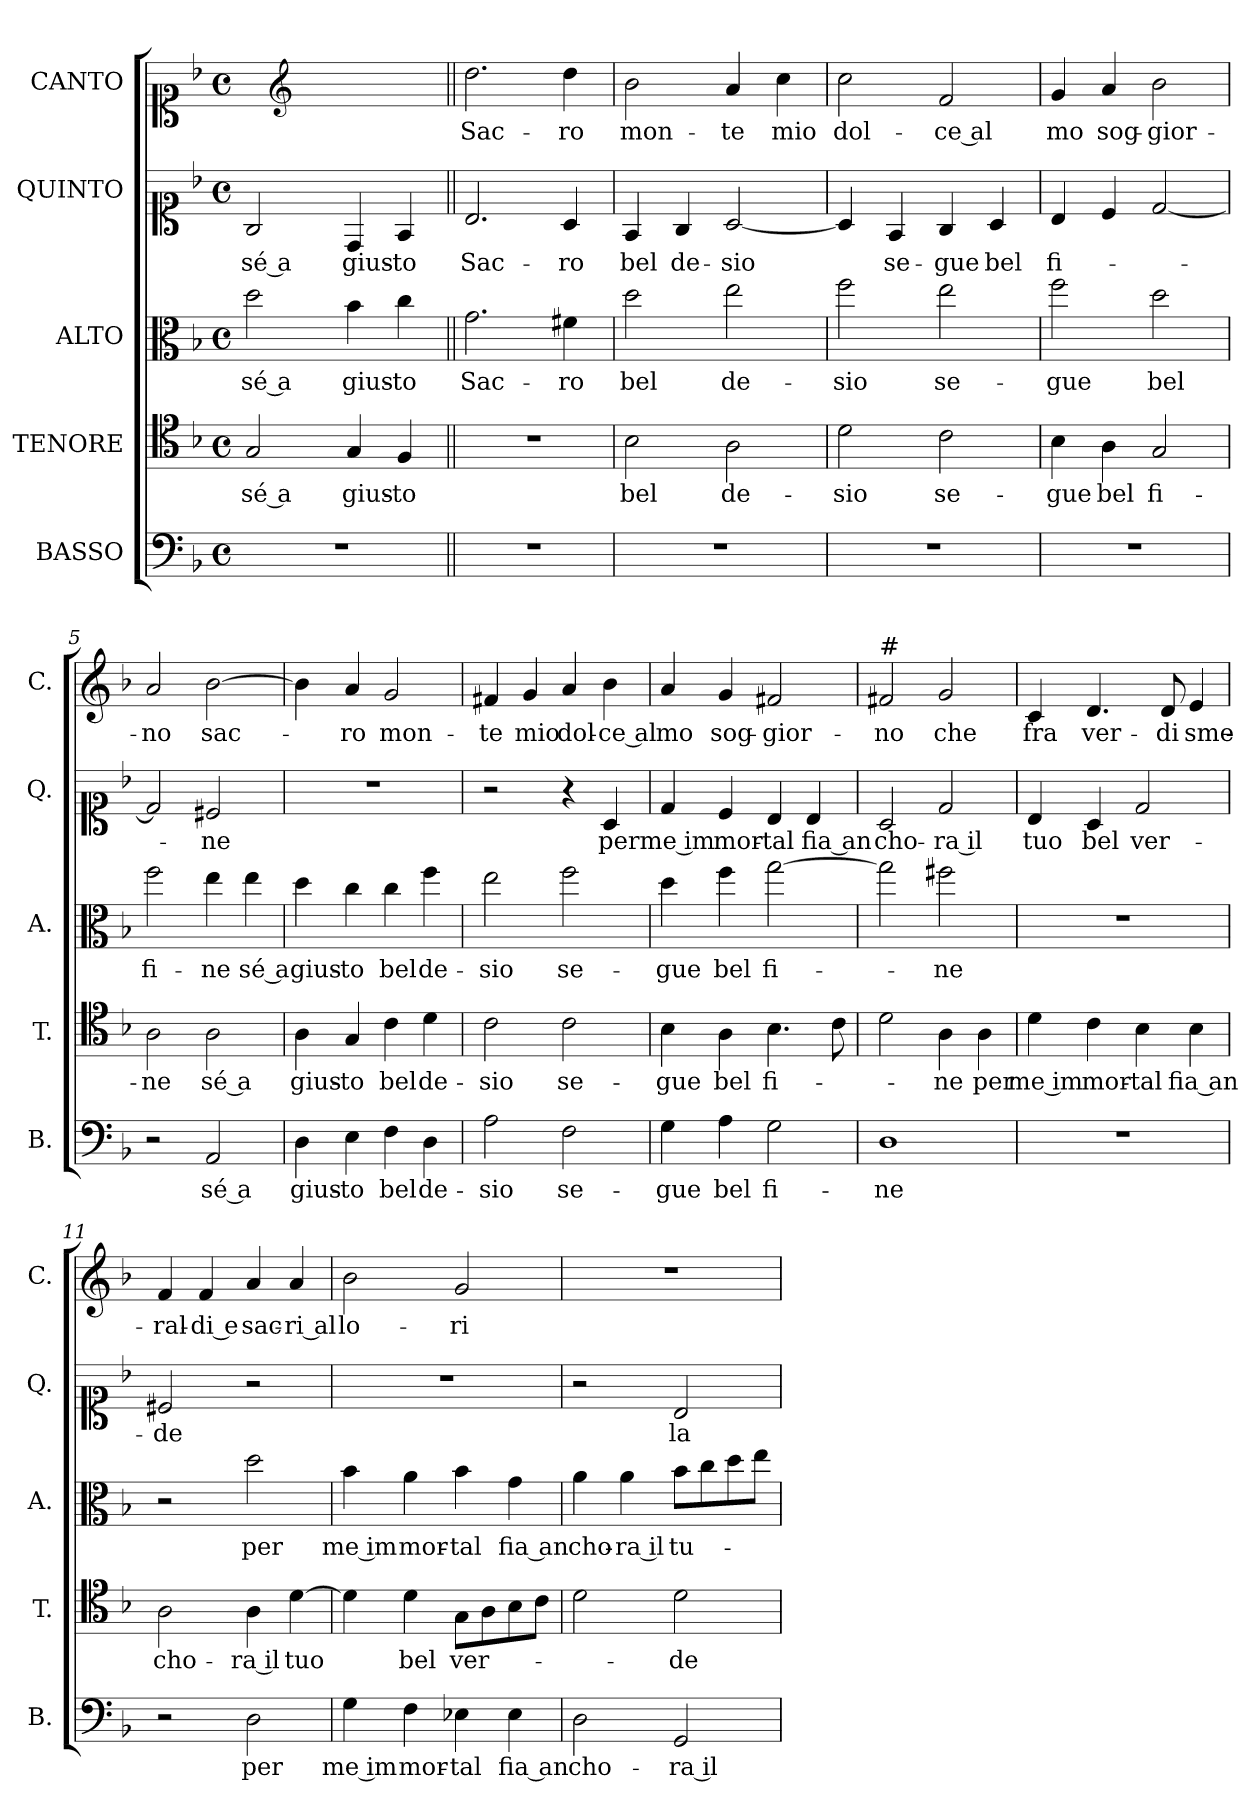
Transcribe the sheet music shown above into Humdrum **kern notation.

**kern	**text	**kern	**text	**kern	**text	**kern	**text	**kern	**text
*part5	*part5	*part4	*part4	*part3	*part3	*part2	*part2	*part1	*part1
*staff5	*staff5	*staff4	*staff4	*staff3	*staff3	*staff2	*staff2	*staff1	*staff1
*I"BASSO	*	*I"TENORE	*	*I"ALTO	*	*I"QUINTO	*	*I"CANTO	*
*I'B.	*	*I'T.	*	*I'A.	*	*I'Q.	*	*I'C.	*
*clefF4	*	*clefC4	*	*clefC3	*	*clefC1	*	*clefC1	*
*k[b-]	*	*k[b-]	*	*k[b-]	*	*k[b-]	*	*k[b-]	*
*F:	*	*F:	*	*F:	*	*F:	*	*F:	*
*M4/4	*	*M4/4	*	*M4/4	*	*M4/4	*	*M4/4	*
*met(c)	*	*met(c)	*	*met(c)	*	*met(c)	*	*met(c)	*
=1	=1	=1	=1	=1	=1	=1	=1	=1	=1
1r	.	2G	sé a	2dd	sé a	2G	sé a	4ryy	.
*	*	*	*	*	*	*	*	*clefG2	*
.	.	.	.	.	.	.	.	2.ryy	.
.	.	4G	gius-	4b-	gius-	4D	gius-	.	.
.	.	4F	-to	4cc	-to	4F	-to	.	.
=||	=||	=||	=||	=||	=||	=||	=||	=||	=||
1r	.	1r	.	2.g	Sac-	2.B-	Sac-	2.dd	Sac-
.	.	.	.	4f#	-ro	4A	-ro	4dd	-ro
=2	=2	=2	=2	=2	=2	=2	=2	=2	=2
1r	.	2B-	bel	2dd	bel	4F	bel	2b-	mon-
.	.	.	.	.	.	4G	de-	.	.
.	.	2A	de-	2ee	de-	[2A	-sio	4a	-te
.	.	.	.	.	.	.	.	4cc	mio
=3	=3	=3	=3	=3	=3	=3	=3	=3	=3
1r	.	2d	-sio	2ff	-sio	4A]	.	2cc	dol-
.	.	.	.	.	.	4F	se-	.	.
.	.	2c	se-	2ee	se-	4G	-gue	2f	-ce al
.	.	.	.	.	.	4A	bel	.	.
=4	=4	=4	=4	=4	=4	=4	=4	=4	=4
1r	.	4B-	-gue	2ff	-gue	4B-	fi-	4g	-mo
.	.	4A	bel	.	.	4c	.	4a	sog-
.	.	2G	fi-	2dd	bel	[2d	.	2b-	-gior-
=5	=5	=5	=5	=5	=5	=5	=5	=5	=5
2r	.	2A	-ne	2ff	fi-	2d]	.	2a	-no
2AA	sé a	2A	sé a	4ee	-ne	2c#	-ne	[2b-	sac-
.	.	.	.	4ee	sé a	.	.	.	.
=6	=6	=6	=6	=6	=6	=6	=6	=6	=6
4D	gius-	4A	gius-	4dd	gius-	1r	.	4b-]	.
4E	-to	4G	-to	4cc	-to	.	.	4a	-ro
4F	bel	4c	bel	4cc	bel	.	.	2g	mon-
4D	de-	4d	de-	4ff	de-	.	.	.	.
!!LO:LB:g=z
=7	=7	=7	=7	=7	=7	=7	=7	=7	=7
2A	-sio	2c	-sio	2ee	-sio	2r	.	4f#	-te
.	.	.	.	.	.	.	.	4g	mio
2F	se-	2c	se-	2ff	se-	4r	.	4a	dol-
.	.	.	.	.	.	4A	per	4b-	-ce al
=8	=8	=8	=8	=8	=8	=8	=8	=8	=8
4G	-gue	4B-	-gue	4dd	-gue	4d	me im	4a	-mo
4A	bel	4A	bel	4ff	bel	4c	-mor-	4g	sog-
2G	fi-	4.B-	fi-	[2gg	fi-	4B-	-tal	2f#	-gior-
.	.	.	.	.	.	4B-	fia an	.	.
.	.	8c	.	.	.	.	.	.	.
=9	=9	=9	=9	=9	=9	=9	=9	=9	=9
!	!	!	!	!	!	!	!	!LO:TX:t=#	!
1D	-ne	2d	.	2gg]	.	2A	-cho-	2f#	-no
.	.	4A	-ne	2ff#	-ne	2d	-ra il	2g	che
.	.	4A	per	.	.	.	.	.	.
=10	=10	=10	=10	=10	=10	=10	=10	=10	=10
1r	.	4d	me im	1r	.	4B-	tuo	4c	fra
.	.	4c	-mor-	.	.	4A	bel	4.d	ver-
.	.	4B-	-tal	.	.	2d	ver-	.	.
.	.	.	.	.	.	.	.	8d	-di
.	.	4B-	fia an	.	.	.	.	4e	sme-
=11	=11	=11	=11	=11	=11	=11	=11	=11	=11
2r	.	2A	-cho-	2r	.	2c#	-de	4f	-ral-
.	.	.	.	.	.	.	.	4f	-di e
2D	per	4A	-ra il	2dd	per	2r	.	4a	sac-
.	.	[4d	tuo	.	.	.	.	4a	-ri al
=12	=12	=12	=12	=12	=12	=12	=12	=12	=12
4G	me im	4d]	.	4b-	me im	1r	.	2b-	-lo-
4F	-mor-	4d	bel	4a	-mor-	.	.	.	.
4E-	-tal	8GL	ver-	4b-	-tal	.	.	2g	-ri
.	.	8A	.	.	.	.	.	.	.
4E-	fia an	8B-	.	4g	fia an	.	.	.	.
.	.	8cJ	.	.	.	.	.	.	.
!!LO:PB:g=z
=13	=13	=13	=13	=13	=13	=13	=13	=13	=13
2D	-cho-	2d	.	4a	-cho-	2r	.	1r	.
.	.	.	.	4a	-ra il	.	.	.	.
2GG	-ra il	2d	-de	8b-L	tu-	2B-	la	.	.
.	.	.	.	8cc	.	.	.	.	.
.	.	.	.	8dd	.	.	.	.	.
.	.	.	.	8eeJ	.	.	.	.	.
=	=	=	=	=	=	=	=	=	=
*-	*-	*-	*-	*-	*-	*-	*-	*-	*-
